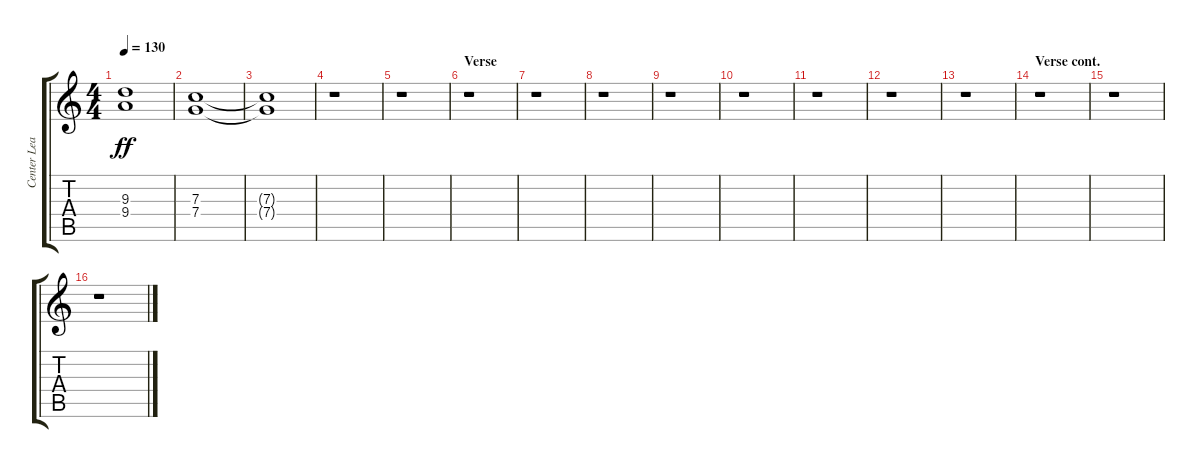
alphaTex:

\track ("Center Lead 1" "Center Lea") {instrument overdrivenguitar}
\staff {score tabs}
\tuning (D4 A3 F3 C3 G2 C2) {hide}
\ts (4 4)
\tempo 130
\clef g2
\ks aminor
(9.3 9.4).1{dy ff} |
(7.3 7.4).1 |
(7.3{t} 7.4{t}).1 |
r.1 |
r.1 |
\section ("" "Verse")
r.1 |
r.1 |
r.1 |
r.1 |
r.1 |
r.1 |
r.1 |
r.1 |
\section ("" "Verse cont.")
r.1 |
r.1 |
r.1
